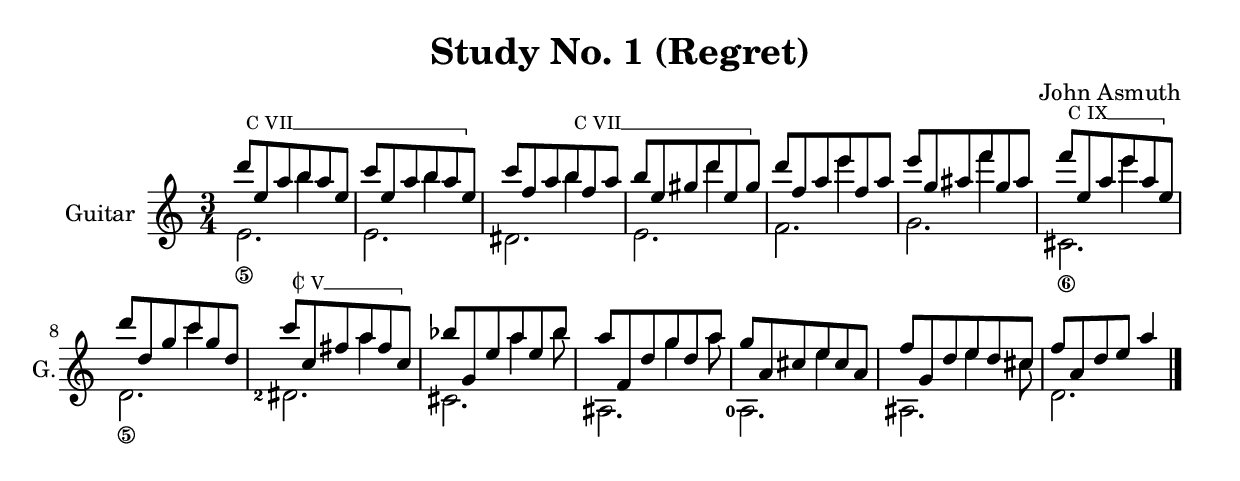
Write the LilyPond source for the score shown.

\version "2.18.2"
\header {
  title = "Study No. 1 (Regret)"
  composer = "John Asmuth"
  
}

\include "bbarred.ly"
#(define RH rightHandFinger)

\score {
<<
\new Staff \with {
  instrumentName = #"Guitar"
  shortInstrumentName = #"G."
} {
  {
    \time 3/4
    \clef "treble"
   
    <<
      \new Voice { \voiceOne
        
        \set fingeringOrientations = #'(left)
        
        \fbarre #"VII" { d'''8 e'' a'' b'' a'' e'' | c'''8 e'' a'' b'' a'' e'' } |
        c'''8 f'' a'' \fbarre #"VII" { b'' f'' a'' | b''8 e'' gis'' d''' e'' gis'' } |
        d'''8 f'' a'' e''' f'' a'' | e'''8 g'' ais'' f''' g'' ais'' |
        \fbarre #"IX" { f'''8 e'' a'' e''' a'' e'' } | d'''8 d'' g'' c''' g'' d'' |
        \bbarre #"V" {c'''8 c'' fis'' a'' fis'' c'' } | bes'' g' e'' a'' e'' bes'' |
        a''8 f' d'' g'' d'' a'' | g'' a' cis'' e'' cis'' a' |
        f'' g' d'' e'' d'' cis'' |f''8 a' d'' e'' a''4
        
        \bar "|."
      }
      \new Voice { \voiceTwo
        \set fingeringOrientations = #'(left)
        \set stringNumberOrientations = #'(down)
        e'2.\5 | e' |
        dis' | e' |
        f' | g' |
        cis'\6 | d'\5 |
        <dis'-2> | cis' |
        ais | <a-0> |
        ais | d' |
        
      }
      \new Voice { \voiceThree
        \set fingeringOrientations = #'(left)
        
        
      }
      \new Voice { \voiceFour
        \set fingeringOrientations = #'(left)
        s4 s8 b''4 s8 | s4 s8 b''4 s8 |
        s4 s8 b''4 s8 | s4 s8 d'''4 s8 |
        s4 s8 e'''4 s8 | s4 s8 f'''4 s8 |
        s4 s8 e'''4 s8 | s4 s8 c'''4 s8 |
        s4 s8 a''4 s8 |s4 s8 a''4 bes''8 |
        s4 s8 g''4 a''8 | s4 s8 e''4 s8 |
        s4 s8 e''4 cis''8 | s4 s2|
      }
    >>
    
  }
}
>>

}